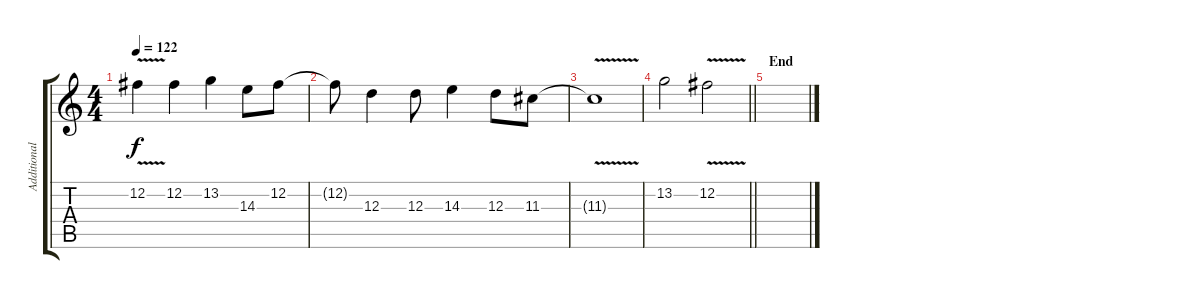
\track ("Additional Guitar" "Additional") {instrument distortionguitar}
\staff {score tabs}
\tuning (B3 Gb3 D3 A2 E2 B1) {hide}
\ts (4 4)
\tempo 122
\clef g2
\ks c
12.2{v t}.4{dy f} 12.2.4 13.2.4 14.3.8 12.2.8 |
12.2{t}.8 12.3.4 12.3.8 14.3.4 12.3.8 11.3.8 |
11.3{v t}.1 |
\barLineRight lightlight
13.2.2 12.2{v}.2{volume 0} |
\section ("" "End")
